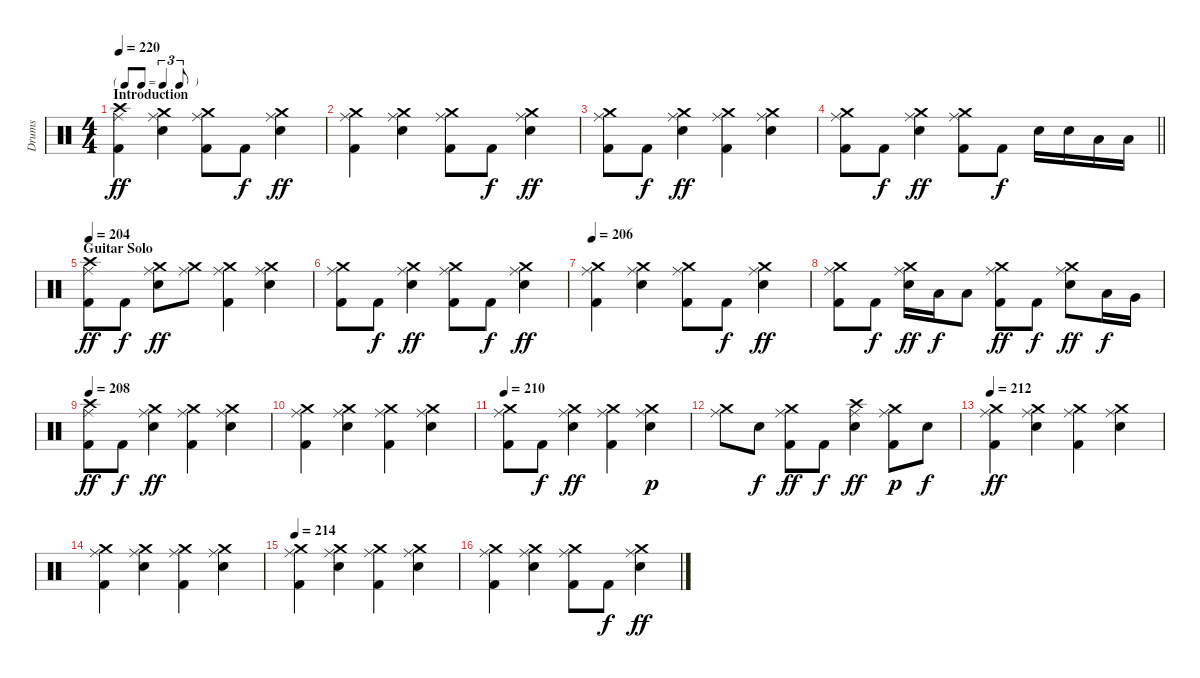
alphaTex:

\track ("Drums" "Drums") {instrument percussion}
\staff {score}
\articulation defaults
\ts (4 4)
\tf triplet8th
\section ("" "Introduction")
\tempo 220
\tempo 204
\tempo 220
\clef neutral
\ks c
("Crash high (hit)" "Ride (middle)" "Kick (hit) 2").4{dy ff} ("Crash medium (hit)" "Ride (middle)" "Electric Snare (hit)").4 ("Crash medium (hit)" "Ride (middle)" "Kick (hit) 2").8 "Kick (hit) 2".8{dy f} ("Crash medium (hit)" "Ride (middle)" "Electric Snare (hit)").4{dy ff} |
("Crash medium (hit)" "Ride (middle)" "Kick (hit) 2").4 ("Crash medium (hit)" "Ride (middle)" "Electric Snare (hit)").4 ("Crash medium (hit)" "Ride (middle)" "Kick (hit) 2").8 "Kick (hit) 2".8{dy f} ("Crash medium (hit)" "Ride (middle)" "Electric Snare (hit)").4{dy ff} |
("Crash medium (hit)" "Ride (middle)" "Kick (hit) 2").8 "Kick (hit) 2".8{dy f} ("Crash medium (hit)" "Ride (middle)" "Electric Snare (hit)").4{dy ff} ("Crash medium (hit)" "Ride (middle)" "Kick (hit) 2").4 ("Crash medium (hit)" "Ride (middle)" "Electric Snare (hit)").4 |
\barLineRight lightlight
("Crash medium (hit)" "Ride (middle)" "Kick (hit) 2").8 "Kick (hit) 2".8{dy f} ("Crash medium (hit)" "Ride (middle)" "Electric Snare (hit)").4{dy ff} ("Crash medium (hit)" "Ride (middle)" "Kick (hit) 2").8 "Kick (hit) 2".8{dy f} "Electric Snare (hit)".16 "Electric Snare (hit)".16 "Low Tom (hit)".16 "Low Tom (hit)".16 |
\section ("" "Guitar Solo")
\tempo 204
("Crash high (hit)" "Ride (middle)" "Kick (hit) 2").8{dy ff} "Kick (hit) 2".8{dy f} ("Crash medium (hit)" "Ride (middle)" "Electric Snare (hit)").8{dy ff} ("Crash medium (hit)" "Ride (middle)").8 ("Crash medium (hit)" "Ride (middle)" "Kick (hit) 2").4 ("Crash medium (hit)" "Ride (middle)" "Electric Snare (hit)").4 |
("Crash medium (hit)" "Ride (middle)" "Kick (hit) 2").8 "Kick (hit) 2".8{dy f} ("Crash medium (hit)" "Ride (middle)" "Electric Snare (hit)").4{dy ff} ("Crash medium (hit)" "Ride (middle)" "Kick (hit) 2").8 "Kick (hit) 2".8{dy f} ("Crash medium (hit)" "Ride (middle)" "Electric Snare (hit)").4{dy ff} |
\tempo 206
("Crash medium (hit)" "Ride (middle)" "Kick (hit) 2").4 ("Crash medium (hit)" "Ride (middle)" "Electric Snare (hit)").4 ("Crash medium (hit)" "Ride (middle)" "Kick (hit) 2").8 "Kick (hit) 2".8{dy f} ("Crash medium (hit)" "Ride (middle)" "Electric Snare (hit)").4{dy ff} |
("Crash medium (hit)" "Ride (middle)" "Kick (hit) 2").8 "Kick (hit) 2".8{dy f} ("Crash medium (hit)" "Ride (middle)" "Electric Snare (hit)").16{dy ff} "Low Tom (hit)".16{dy f} "Low Tom (hit)".8 ("Crash medium (hit)" "Ride (middle)" "Kick (hit) 2").8{dy ff} "Kick (hit) 2".8{dy f} ("Crash medium (hit)" "Ride (middle)" "Electric Snare (hit)").8{dy ff} "Low Tom (hit)".16{dy f} "Very Low Tom (hit)".16 |
\tempo 208
("Crash high (hit)" "Ride (middle)" "Kick (hit) 2").8{dy ff} "Kick (hit) 2".8{dy f} ("Crash medium (hit)" "Ride (middle)" "Electric Snare (hit)").4{dy ff} ("Crash medium (hit)" "Ride (middle)" "Kick (hit) 2").4 ("Crash medium (hit)" "Ride (middle)" "Electric Snare (hit)").4 |
("Crash medium (hit)" "Ride (middle)" "Kick (hit) 2").4 ("Crash medium (hit)" "Ride (middle)" "Electric Snare (hit)").4 ("Crash medium (hit)" "Ride (middle)" "Kick (hit) 2").4 ("Crash medium (hit)" "Ride (middle)" "Electric Snare (hit)").4 |
\tempo 210
("Crash medium (hit)" "Ride (middle)" "Kick (hit) 2").8 "Kick (hit) 2".8{dy f} ("Crash medium (hit)" "Ride (middle)" "Electric Snare (hit)").4{dy ff} ("Crash medium (hit)" "Ride (middle)" "Kick (hit) 2").4 ("Crash medium (hit)" "Ride (middle)" "Electric Snare (hit)").4{dy p} |
("Crash medium (hit)" "Ride (middle)").8 "Electric Snare (hit)".8{dy f} ("Crash medium (hit)" "Ride (middle)" "Kick (hit) 2").8{dy ff} "Kick (hit) 2".8{dy f} ("Crash high (hit)" "Ride (middle)" "Electric Snare (hit)").4{dy ff} ("Crash medium (hit)" "Ride (middle)" "Kick (hit) 2").8{dy p} "Electric Snare (hit)".8{dy f} |
\tempo 212
("Crash medium (hit)" "Ride (middle)" "Kick (hit) 2").4{dy ff} ("Crash medium (hit)" "Ride (middle)" "Electric Snare (hit)").4 ("Crash medium (hit)" "Ride (middle)" "Kick (hit) 2").4 ("Crash medium (hit)" "Ride (middle)" "Electric Snare (hit)").4 |
("Crash medium (hit)" "Ride (middle)" "Kick (hit) 2").4 ("Crash medium (hit)" "Ride (middle)" "Electric Snare (hit)").4 ("Crash medium (hit)" "Ride (middle)" "Kick (hit) 2").4 ("Crash medium (hit)" "Ride (middle)" "Electric Snare (hit)").4 |
\tempo 214
("Crash medium (hit)" "Ride (middle)" "Kick (hit) 2").4 ("Crash medium (hit)" "Ride (middle)" "Electric Snare (hit)").4 ("Crash medium (hit)" "Ride (middle)" "Kick (hit) 2").4 ("Crash medium (hit)" "Ride (middle)" "Electric Snare (hit)").4 |
("Crash medium (hit)" "Ride (middle)" "Kick (hit) 2").4 ("Crash medium (hit)" "Ride (middle)" "Electric Snare (hit)").4 ("Crash medium (hit)" "Ride (middle)" "Kick (hit) 2").8 "Kick (hit) 2".8{dy f} ("Crash medium (hit)" "Ride (middle)" "Electric Snare (hit)").4{dy ff}
